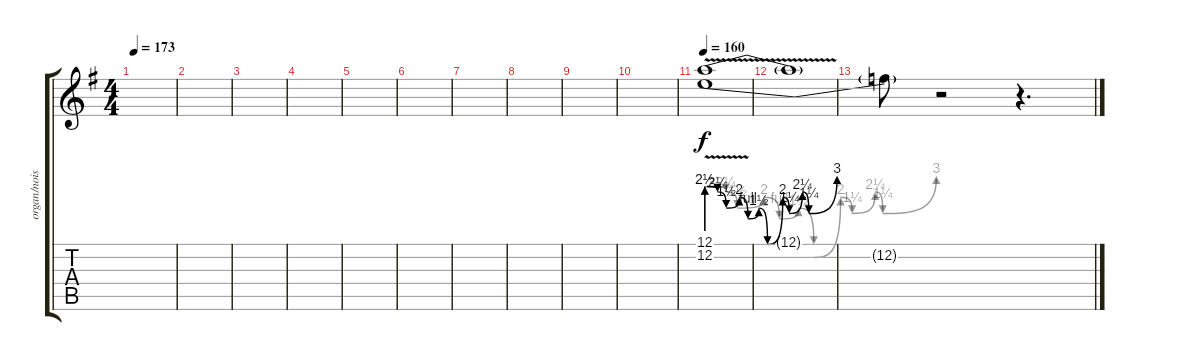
\track ("organ/noises" "organ/nois") {instrument rockorgan}
\staff {score tabs}
\tuning (E4 B3 G3 D3 A2 E2) {hide}
\ts (4 4)
\tempo 173
\clef g2
\ks g
|
|
|
|
|
|
|
|
|
|
\tempo 160
(12.1{be (custom 0 10 5 9 9 6 15 8 19 4 24 6 28 0 35 8 38 5 44 9 47 5 60 12) v} 12.2{be (custom 0 10 5 9 8 6 15 8 19 4 24 6 28 0 35 8 38 5 44 9 46 5 60 12)}).1{volume 10 balance 16 instrument telephonering} |
12.1{t}.1{balance 0} |
12.2{t}.8{volume 0} r.2 r.4{d}
